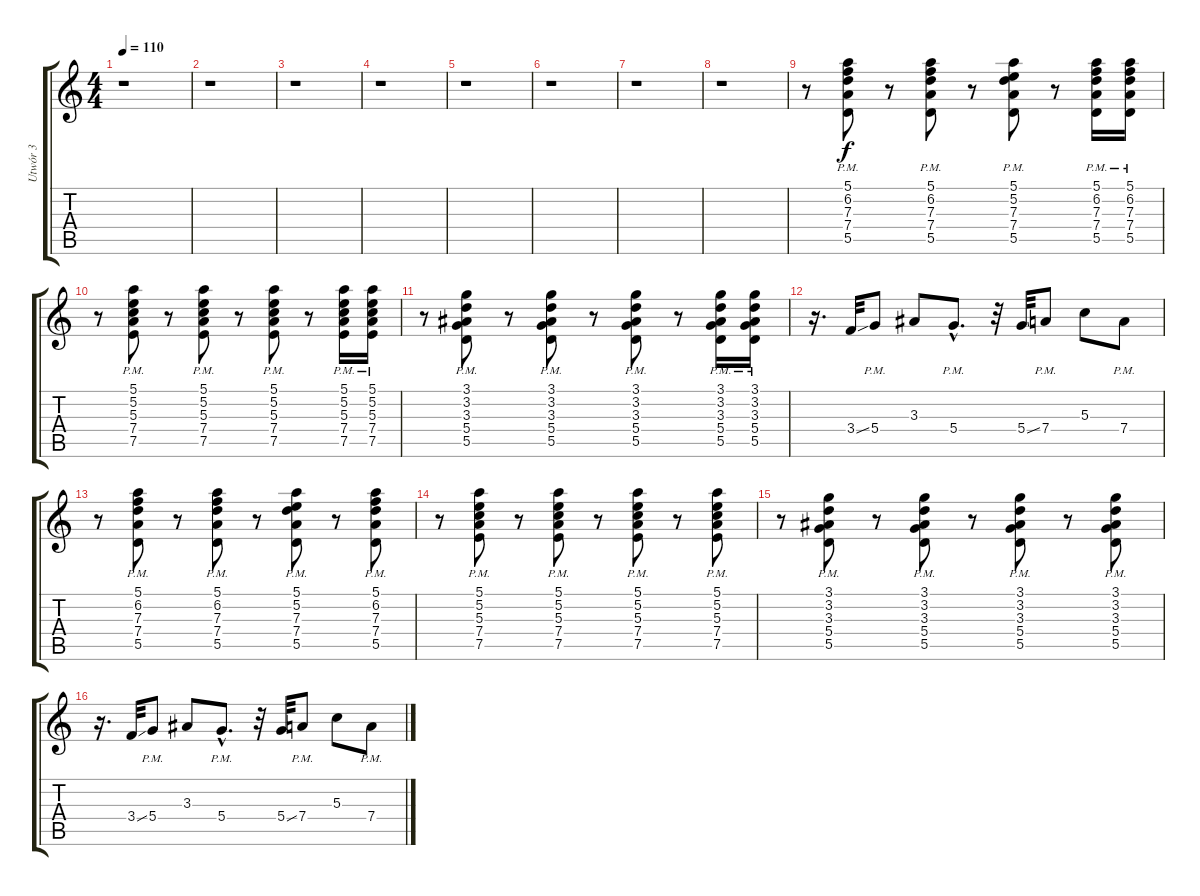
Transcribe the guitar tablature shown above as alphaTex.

\track ("Utwór 3" "Utwór 3") {instrument electricguitarclean}
\staff {score tabs}
\tuning (E4 B3 G3 D3 A2 E2) {hide}
\ts (4 4)
\tempo 110
\clef g2
\ks c
r.1{dy f instrument electricguitarclean} |
r.1 |
r.1 |
r.1 |
r.1 |
r.1 |
r.1 |
r.1 |
r.8 (5.1{pm} 6.2{pm} 7.3{pm} 7.4{pm} 5.5{pm}).8 r.8 (5.1{pm} 6.2{pm} 7.3{pm} 7.4{pm} 5.5{pm}).8 r.8 (5.1{pm} 5.2{pm} 7.3{pm} 7.4{pm} 5.5{pm}).8 r.8 (5.1{pm} 6.2{pm} 7.3{pm} 7.4{pm} 5.5{pm}).16 (5.1{pm} 6.2{pm} 7.3{pm} 7.4{pm} 5.5{pm}).16 |
r.8 (5.1{pm} 5.2{pm} 5.3{pm} 7.4{pm} 7.5{pm}).8 r.8 (5.1{pm} 5.2{pm} 5.3{pm} 7.4{pm} 7.5{pm}).8 r.8 (5.1{pm} 5.2{pm} 5.3{pm} 7.4{pm} 7.5{pm}).8 r.8 (5.1{pm} 5.2{pm} 5.3{pm} 7.4{pm} 7.5{pm}).16 (5.1{pm} 5.2{pm} 5.3{pm} 7.4{pm} 7.5{pm}).16 |
r.8 (3.1{pm} 3.2{pm} 3.3{pm} 5.4{pm} 5.5{pm}).8 r.8 (3.1{pm} 3.2{pm} 3.3{pm} 5.4{pm} 5.5{pm}).8 r.8 (3.1{pm} 3.2{pm} 3.3{pm} 5.4{pm} 5.5{pm}).8 r.8 (3.1{pm} 3.2{pm} 3.3{pm} 5.4{pm} 5.5{pm}).16 (3.1{pm} 3.2{pm} 3.3{pm} 5.4{pm} 5.5{pm}).16 |
r.16{d} 3.4{ss}.32 5.4{pm}.8 3.3.8 5.4{hac pm}.8{d} r.32 5.4{ss}.32 7.4{pm}.8 5.3.8 7.4{pm}.8 |
r.8 (5.1{pm} 6.2{pm} 7.3{pm} 7.4{pm} 5.5{pm}).8 r.8 (5.1{pm} 6.2{pm} 7.3{pm} 7.4{pm} 5.5{pm}).8 r.8 (5.1{pm} 5.2{pm} 7.3{pm} 7.4{pm} 5.5{pm}).8 r.8 (5.1{pm} 6.2{pm} 7.3{pm} 7.4{pm} 5.5{pm}).8 |
r.8 (5.1{pm} 5.2{pm} 5.3{pm} 7.4{pm} 7.5{pm}).8 r.8 (5.1{pm} 5.2{pm} 5.3{pm} 7.4{pm} 7.5{pm}).8 r.8 (5.1{pm} 5.2{pm} 5.3{pm} 7.4{pm} 7.5{pm}).8 r.8 (5.1{pm} 5.2{pm} 5.3{pm} 7.4{pm} 7.5{pm}).8 |
r.8 (3.1{pm} 3.2{pm} 3.3{pm} 5.4{pm} 5.5{pm}).8 r.8 (3.1{pm} 3.2{pm} 3.3{pm} 5.4{pm} 5.5{pm}).8 r.8 (3.1{pm} 3.2{pm} 3.3{pm} 5.4{pm} 5.5{pm}).8 r.8 (3.1{pm} 3.2{pm} 3.3{pm} 5.4{pm} 5.5{pm}).8 |
r.16{d} 3.4{ss}.32 5.4{pm}.8 3.3.8 5.4{hac pm}.8{d} r.32 5.4{ss}.32 7.4{pm}.8 5.3.8 7.4{pm}.8
